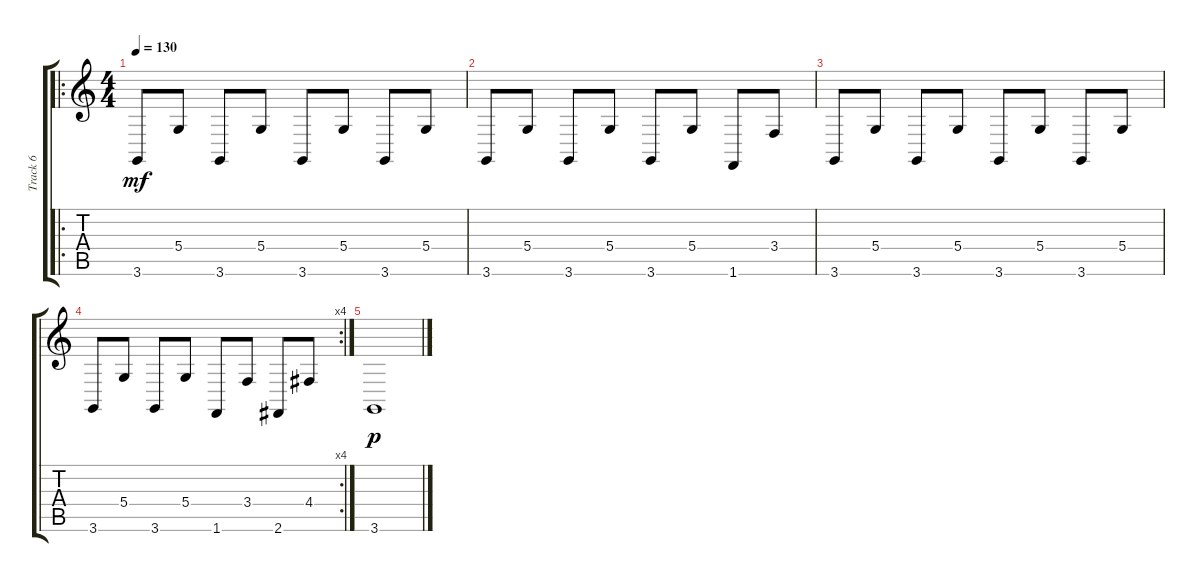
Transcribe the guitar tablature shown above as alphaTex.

\track ("Track 6" "Track 6") {instrument lead2sawtooth}
\staff {score tabs}
\tuning (E4 B3 G3 D3 A2 E2) {hide}
\ro
\ts (4 4)
\tempo 130
\clef g2
\ks c
3.6.8{dy mf} 5.4.8 3.6.8 5.4.8 3.6.8 5.4.8 3.6.8 5.4.8 |
3.6.8 5.4.8 3.6.8 5.4.8 3.6.8 5.4.8 1.6.8 3.4.8 |
3.6.8 5.4.8 3.6.8 5.4.8 3.6.8 5.4.8 3.6.8 5.4.8 |
\rc 4
3.6.8 5.4.8 3.6.8 5.4.8 1.6.8 3.4.8 2.6.8 4.4.8 |
3.6.1{dy p}
